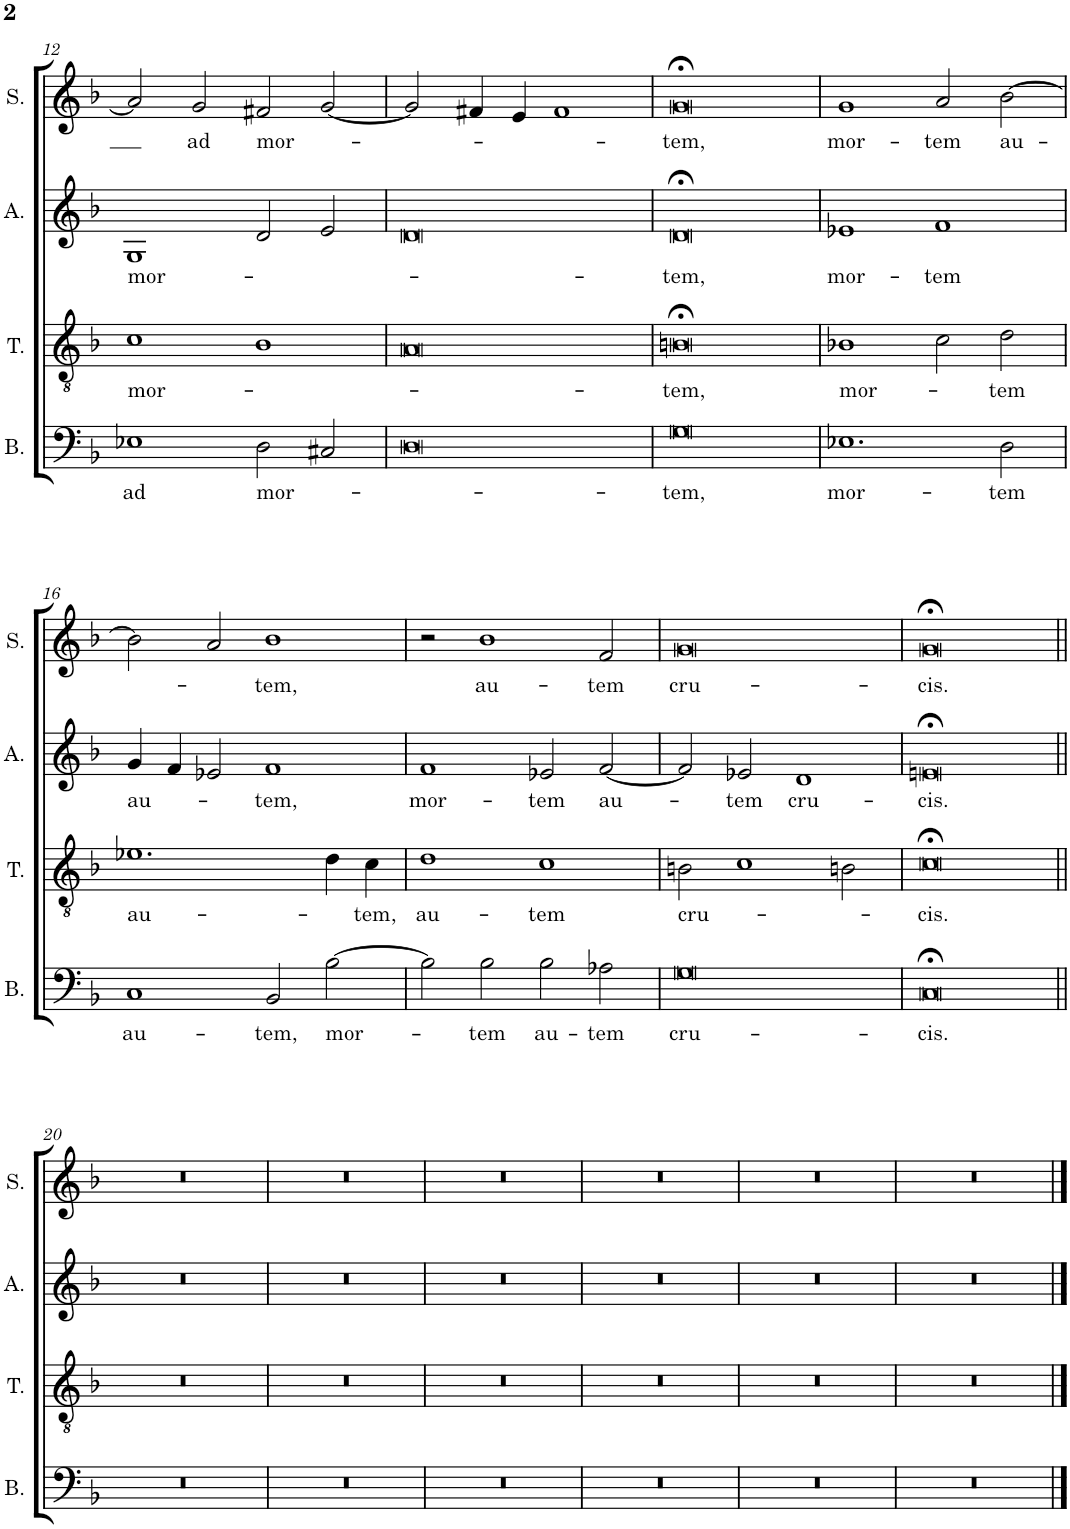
**kern	**text	**kern	**text	**kern	**text	**kern	**text
*part4	*part4	*part3	*part3	*part2	*part2	*part1	*part1
*staff4	*staff4	*staff3	*staff3	*staff2	*staff2	*staff1	*staff1
*I"Bass	*	*I"Tenor	*	*I"Alto	*	*I"Soprano	*
*I'B.	*	*I'T.	*	*I'A.	*	*I'S.	*
!!LO:PB:g=z
*clefF4	*	*clefGv2	*	*clefG2	*	*clefG2	*
*k[b-]	*	*k[b-]	*	*k[b-]	*	*k[b-]	*
*M4/2	*	*M4/2	*	*M4/2	*	*M4/2	*
*met(c|)	*	*met(c|)	*	*met(c|)	*	*met(c|)	*
=12	=12	=12	=12	=12	=12	=12	=12
!	!LO:LY:b	!	!LO:LY:b	!	!LO:LY:b	!	!
1E-X	ad	1c	mor-	1G	mor-	2a/]	.
!	!	!	!	!	!	!	!LO:LY:b
.	.	.	.	.	.	2g/	ad
!	!LO:LY:b	!	!	!	!	!	!LO:LY:b
2D\	mor-	1B-	.	2d/	.	2f#X/	mor-
2C#X/	.	.	.	2e/	.	[2g/	.
=13	=13	=13	=13	=13	=13	=13	=13
0D	.	0A	.	0d	.	2g/]	.
.	.	.	.	.	.	4f#X/	.
.	.	.	.	.	.	4e/	.
.	.	.	.	.	.	1f#	.
=14	=14	=14	=14	=14	=14	=14	=14
!	!LO:LY:b	!	!LO:LY:b	!	!LO:LY:b	!	!LO:LY:b
0G	-tem,	0Bn;<	-tem,	0d;<	-tem,	0g;<	-tem,
=15	=15	=15	=15	=15	=15	=15	=15
!	!LO:LY:b	!	!LO:LY:b	!	!LO:LY:b	!	!LO:LY:b
1.E-X	mor-	1B-X	mor-	1e-X	mor-	1g	mor-
!	!	!	!	!	!LO:LY:b	!	!LO:LY:b
.	.	2c\	.	1f	-tem	2a/	-tem
!	!LO:LY:b	!	!LO:LY:b	!	!	!	!LO:LY:b
2D\	-tem	2d\	-tem	.	.	[2b-\	au-
!!LO:LB:g=z
=16	=16	=16	=16	=16	=16	=16	=16
!	!LO:LY:b	!	!LO:LY:b	!	!LO:LY:b	!	!
1C	au-	1.e-X	au-	4g/	au-	2b-\]	.
.	.	.	.	4f/	.	.	.
.	.	.	.	2e-X/	.	2a/	.
!	!LO:LY:b	!	!	!	!LO:LY:b	!	!LO:LY:b
2BB-/	-tem,	.	.	1f	-tem,	1b-	-tem,
!	!LO:LY:b	!	!	!	!	!	!
[2B-\	mor-	4d\	.	.	.	.	.
!	!	!	!LO:LY:b	!	!	!	!
.	.	4c\	-tem,	.	.	.	.
=17	=17	=17	=17	=17	=17	=17	=17
!	!	!	!LO:LY:b	!	!LO:LY:b	!	!
2B-\]	.	1d	au-	1f	mor-	2r	.
!	!LO:LY:b	!	!	!	!	!	!LO:LY:b
2B-\	-tem	.	.	.	.	1b-	au-
!	!LO:LY:b	!	!LO:LY:b	!	!LO:LY:b	!	!
2B-\	au-	1c	-tem	2e-X/	-tem	.	.
!	!LO:LY:b	!	!	!	!LO:LY:b	!	!LO:LY:b
2A-X\	-tem	.	.	[2f/	au-	2f/	-tem
=18	=18	=18	=18	=18	=18	=18	=18
!	!LO:LY:b	!	!LO:LY:b	!	!	!	!LO:LY:b
0G	cru-	2Bn\	cru-	2f/]	.	0g	cru-
!	!	!	!	!	!LO:LY:b	!	!
.	.	1c	.	2e-X/	-tem	.	.
!	!	!	!	!	!LO:LY:b	!	!
.	.	.	.	1d	cru-	.	.
.	.	2Bn\	.	.	.	.	.
=19	=19	=19	=19	=19	=19	=19	=19
!	!LO:LY:b	!	!LO:LY:b	!	!LO:LY:b	!	!LO:LY:b
0C;<	-cis.	0c;<	-cis.	0en;<	-cis.	0g;<	-cis.
!!LO:LB:g=z
=20||	=20||	=20||	=20||	=20||	=20||	=20||	=20||
0r	.	0r	.	0r	.	0r	.
=21	=21	=21	=21	=21	=21	=21	=21
0r	.	0r	.	0r	.	0r	.
=22	=22	=22	=22	=22	=22	=22	=22
0r	.	0r	.	0r	.	0r	.
=23	=23	=23	=23	=23	=23	=23	=23
0r	.	0r	.	0r	.	0r	.
=24	=24	=24	=24	=24	=24	=24	=24
0r	.	0r	.	0r	.	0r	.
=25	=25	=25	=25	=25	=25	=25	=25
0r	.	0r	.	0r	.	0r	.
==	==	==	==	==	==	==	==
*-	*-	*-	*-	*-	*-	*-	*-
